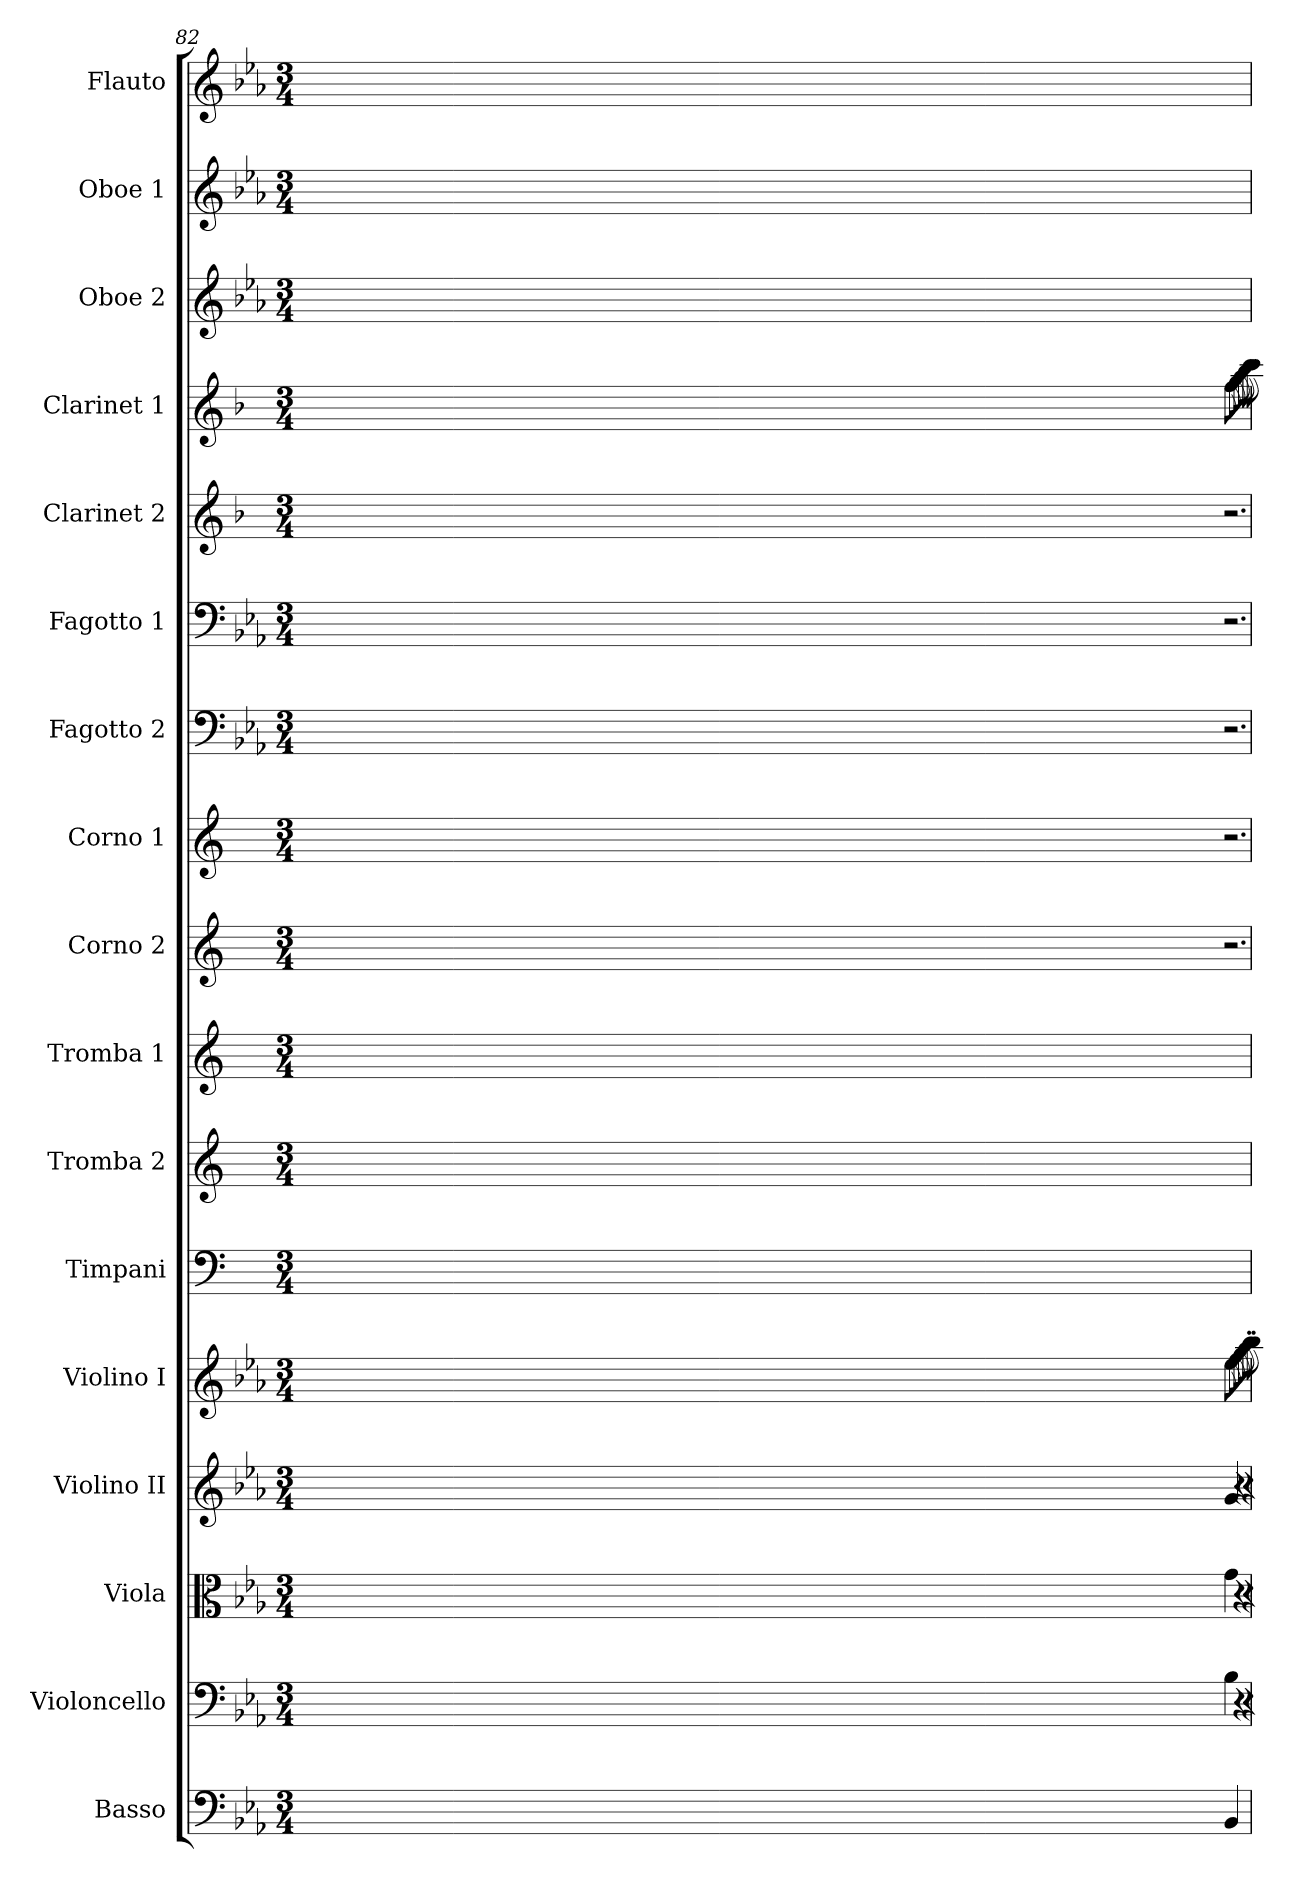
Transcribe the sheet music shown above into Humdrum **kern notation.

**kern	**kern	**kern	**kern	**kern	**kern	**kern	**kern	**kern	**kern	**kern	**kern	**kern	**kern	**kern	**kern	**kern
*part17	*part16	*part15	*part14	*part13	*part12	*part11	*part10	*part9	*part8	*part7	*part6	*part5	*part4	*part3	*part2	*part1
*staff17	*staff16	*staff15	*staff14	*staff13	*staff12	*staff11	*staff10	*staff9	*staff8	*staff7	*staff6	*staff5	*staff4	*staff3	*staff2	*staff1
*I"Basso	*I"Violoncello	*I"Viola	*I"Violino II	*I"Violino I	*I"Timpani	*I"Tromba 2	*I"Tromba 1	*I"Corno 2	*I"Corno 1	*I"Fagotto 2	*I"Fagotto 1	*I"Clarinet 2	*I"Clarinet 1	*I"Oboe 2	*I"Oboe 1	*I"Flauto
*	*I'Vc	*I'Vla	*I'Vln	*I'Vln	*	*	*	*	*	*	*	*I'Cl	*I'Cl	*I'Ob	*I'Ob	*I'Fl
*clefF4	*clefF4	*clefC3	*clefG2	*clefG2	*clefF4	*clefG2	*clefG2	*clefG2	*clefG2	*clefF4	*clefF4	*clefG2	*clefG2	*clefG2	*clefG2	*clefG2
*ITrd7c12	*	*	*	*	*	*ITrd-2c-3	*ITrd-2c-3	*ITrd5c9	*ITrd5c9	*	*	*ITrd1c2	*ITrd1c2	*	*	*
*k[b-e-a-]	*k[b-e-a-]	*k[b-e-a-]	*k[b-e-a-]	*k[b-e-a-]	*	*	*	*	*	*k[b-e-a-]	*k[b-e-a-]	*k[b-e-a-]	*k[b-e-a-]	*k[b-e-a-]	*k[b-e-a-]	*k[b-e-a-]
*M3/4	*M3/4	*M3/4	*M3/4	*M3/4	*M3/4	*M3/4	*M3/4	*M3/4	*M3/4	*M3/4	*M3/4	*M3/4	*M3/4	*M3/4	*M3/4	*M3/4
=82	=82	=82	=82	=82	=82	=82	=82	=82	=82	=82	=82	=82	=82	=82	=82	=82
1ryy	1ryy	1ryy	1ryy	1ryy	1ryy	1ryy	1ryy	1ryy	1ryy	1ryy	1ryy	1ryy	1ryy	1ryy	1ryy	1ryy
1ryy	1ryy	1ryy	1ryy	1ryy	1ryy	1ryy	1ryy	1ryy	1ryy	1ryy	1ryy	1ryy	1ryy	1ryy	1ryy	1ryy
1ryy	1ryy	1ryy	1ryy	1ryy	1ryy	1ryy	1ryy	1ryy	1ryy	1ryy	1ryy	1ryy	1ryy	1ryy	1ryy	1ryy
1ryy	1ryy	1ryy	1ryy	1ryy	1ryy	1ryy	1ryy	1ryy	1ryy	1ryy	1ryy	1ryy	1ryy	1ryy	1ryy	1ryy
1ryy	1ryy	1ryy	1ryy	1ryy	1ryy	1ryy	1ryy	1ryy	1ryy	1ryy	1ryy	1ryy	1ryy	1ryy	1ryy	1ryy
1ryy	1ryy	1ryy	1ryy	1ryy	1ryy	1ryy	1ryy	1ryy	1ryy	1ryy	1ryy	1ryy	1ryy	1ryy	1ryy	1ryy
1ryy	1ryy	1ryy	1ryy	1ryy	1ryy	1ryy	1ryy	1ryy	1ryy	1ryy	1ryy	1ryy	1ryy	1ryy	1ryy	1ryy
1ryy	1ryy	1ryy	1ryy	1ryy	1ryy	1ryy	1ryy	1ryy	1ryy	1ryy	1ryy	1ryy	1ryy	1ryy	1ryy	1ryy
1ryy	1ryy	1ryy	1ryy	1ryy	1ryy	1ryy	1ryy	1ryy	1ryy	1ryy	1ryy	1ryy	1ryy	1ryy	1ryy	1ryy
1ryy	1ryy	1ryy	1ryy	1ryy	1ryy	1ryy	1ryy	1ryy	1ryy	1ryy	1ryy	1ryy	1ryy	1ryy	1ryy	1ryy
1ryy	1ryy	1ryy	1ryy	1ryy	1ryy	1ryy	1ryy	1ryy	1ryy	1ryy	1ryy	1ryy	1ryy	1ryy	1ryy	1ryy
1ryy	1ryy	1ryy	1ryy	1ryy	1ryy	1ryy	1ryy	1ryy	1ryy	1ryy	1ryy	1ryy	1ryy	1ryy	1ryy	1ryy
1ryy	1ryy	1ryy	1ryy	1ryy	1ryy	1ryy	1ryy	1ryy	1ryy	1ryy	1ryy	1ryy	1ryy	1ryy	1ryy	1ryy
1ryy	1ryy	1ryy	1ryy	1ryy	1ryy	1ryy	1ryy	1ryy	1ryy	1ryy	1ryy	1ryy	1ryy	1ryy	1ryy	1ryy
1ryy	1ryy	1ryy	1ryy	1ryy	1ryy	1ryy	1ryy	1ryy	1ryy	1ryy	1ryy	1ryy	1ryy	1ryy	1ryy	1ryy
1ryy	1ryy	1ryy	1ryy	1ryy	1ryy	1ryy	1ryy	1ryy	1ryy	1ryy	1ryy	1ryy	1ryy	1ryy	1ryy	1ryy
1ryy	1ryy	1ryy	1ryy	1ryy	1ryy	1ryy	1ryy	1ryy	1ryy	1ryy	1ryy	1ryy	1ryy	1ryy	1ryy	1ryy
1ryy	1ryy	1ryy	1ryy	1ryy	1ryy	1ryy	1ryy	1ryy	1ryy	1ryy	1ryy	1ryy	1ryy	1ryy	1ryy	1ryy
1ryy	1ryy	1ryy	1ryy	1ryy	1ryy	1ryy	1ryy	1ryy	1ryy	1ryy	1ryy	1ryy	1ryy	1ryy	1ryy	1ryy
1ryy	1ryy	1ryy	1ryy	1ryy	1ryy	1ryy	1ryy	1ryy	1ryy	1ryy	1ryy	1ryy	1ryy	1ryy	1ryy	1ryy
1ryy	1ryy	1ryy	1ryy	1ryy	1ryy	1ryy	1ryy	1ryy	1ryy	1ryy	1ryy	1ryy	1ryy	1ryy	1ryy	1ryy
1ryy	1ryy	1ryy	1ryy	1ryy	1ryy	1ryy	1ryy	1ryy	1ryy	1ryy	1ryy	1ryy	1ryy	1ryy	1ryy	1ryy
1ryy	1ryy	1ryy	1ryy	1ryy	1ryy	1ryy	1ryy	1ryy	1ryy	1ryy	1ryy	1ryy	1ryy	1ryy	1ryy	1ryy
1ryy	1ryy	1ryy	1ryy	1ryy	1ryy	1ryy	1ryy	1ryy	1ryy	1ryy	1ryy	1ryy	1ryy	1ryy	1ryy	1ryy
1ryy	1ryy	1ryy	1ryy	1ryy	1ryy	1ryy	1ryy	1ryy	1ryy	1ryy	1ryy	1ryy	1ryy	1ryy	1ryy	1ryy
1ryy	1ryy	1ryy	1ryy	1ryy	1ryy	1ryy	1ryy	1ryy	1ryy	1ryy	1ryy	1ryy	1ryy	1ryy	1ryy	1ryy
1ryy	1ryy	1ryy	1ryy	1ryy	1ryy	1ryy	1ryy	1ryy	1ryy	1ryy	1ryy	1ryy	1ryy	1ryy	1ryy	1ryy
1ryy	1ryy	1ryy	1ryy	1ryy	1ryy	1ryy	1ryy	1ryy	1ryy	1ryy	1ryy	1ryy	1ryy	1ryy	1ryy	1ryy
1ryy	1ryy	1ryy	1ryy	1ryy	1ryy	1ryy	1ryy	1ryy	1ryy	1ryy	1ryy	1ryy	1ryy	1ryy	1ryy	1ryy
1ryy	1ryy	1ryy	1ryy	1ryy	1ryy	1ryy	1ryy	1ryy	1ryy	1ryy	1ryy	1ryy	1ryy	1ryy	1ryy	1ryy
1ryy	1ryy	1ryy	1ryy	1ryy	1ryy	1ryy	1ryy	1ryy	1ryy	1ryy	1ryy	1ryy	1ryy	1ryy	1ryy	1ryy
1ryy	1ryy	1ryy	1ryy	1ryy	1ryy	1ryy	1ryy	1ryy	1ryy	1ryy	1ryy	1ryy	1ryy	1ryy	1ryy	1ryy
1ryy	1ryy	1ryy	1ryy	1ryy	1ryy	1ryy	1ryy	1ryy	1ryy	1ryy	1ryy	1ryy	1ryy	1ryy	1ryy	1ryy
1ryy	1ryy	1ryy	1ryy	1ryy	1ryy	1ryy	1ryy	1ryy	1ryy	1ryy	1ryy	1ryy	1ryy	1ryy	1ryy	1ryy
1ryy	1ryy	1ryy	1ryy	1ryy	1ryy	1ryy	1ryy	1ryy	1ryy	1ryy	1ryy	1ryy	1ryy	1ryy	1ryy	1ryy
1ryy	1ryy	1ryy	1ryy	1ryy	1ryy	1ryy	1ryy	1ryy	1ryy	1ryy	1ryy	1ryy	1ryy	1ryy	1ryy	1ryy
1ryy	1ryy	1ryy	1ryy	1ryy	1ryy	1ryy	1ryy	1ryy	1ryy	1ryy	1ryy	1ryy	1ryy	1ryy	1ryy	1ryy
1ryy	1ryy	1ryy	1ryy	1ryy	1ryy	1ryy	1ryy	1ryy	1ryy	1ryy	1ryy	1ryy	1ryy	1ryy	1ryy	1ryy
1ryy	1ryy	1ryy	1ryy	1ryy	1ryy	1ryy	1ryy	1ryy	1ryy	1ryy	1ryy	1ryy	1ryy	1ryy	1ryy	1ryy
1ryy	1ryy	1ryy	1ryy	1ryy	1ryy	1ryy	1ryy	1ryy	1ryy	1ryy	1ryy	1ryy	1ryy	1ryy	1ryy	1ryy
1ryy	1ryy	1ryy	1ryy	1ryy	1ryy	1ryy	1ryy	1ryy	1ryy	1ryy	1ryy	1ryy	1ryy	1ryy	1ryy	1ryy
1ryy	1ryy	1ryy	1ryy	1ryy	1ryy	1ryy	1ryy	1ryy	1ryy	1ryy	1ryy	1ryy	1ryy	1ryy	1ryy	1ryy
1ryy	1ryy	1ryy	1ryy	1ryy	1ryy	1ryy	1ryy	1ryy	1ryy	1ryy	1ryy	1ryy	1ryy	1ryy	1ryy	1ryy
1ryy	1ryy	1ryy	1ryy	1ryy	1ryy	1ryy	1ryy	1ryy	1ryy	1ryy	1ryy	1ryy	1ryy	1ryy	1ryy	1ryy
1ryy	1ryy	1ryy	1ryy	1ryy	1ryy	1ryy	1ryy	1ryy	1ryy	1ryy	1ryy	1ryy	1ryy	1ryy	1ryy	1ryy
1ryy	1ryy	1ryy	1ryy	1ryy	1ryy	1ryy	1ryy	1ryy	1ryy	1ryy	1ryy	1ryy	1ryy	1ryy	1ryy	1ryy
1ryy	1ryy	1ryy	1ryy	1ryy	1ryy	1ryy	1ryy	1ryy	1ryy	1ryy	1ryy	1ryy	1ryy	1ryy	1ryy	1ryy
1ryy	1ryy	1ryy	1ryy	1ryy	1ryy	1ryy	1ryy	1ryy	1ryy	1ryy	1ryy	1ryy	1ryy	1ryy	1ryy	1ryy
1ryy	1ryy	1ryy	1ryy	1ryy	1ryy	1ryy	1ryy	1ryy	1ryy	1ryy	1ryy	1ryy	1ryy	1ryy	1ryy	1ryy
1ryy	1ryy	1ryy	1ryy	1ryy	1ryy	1ryy	1ryy	1ryy	1ryy	1ryy	1ryy	1ryy	1ryy	1ryy	1ryy	1ryy
1ryy	1ryy	1ryy	1ryy	1ryy	1ryy	1ryy	1ryy	1ryy	1ryy	1ryy	1ryy	1ryy	1ryy	1ryy	1ryy	1ryy
1ryy	1ryy	1ryy	1ryy	1ryy	1ryy	1ryy	1ryy	1ryy	1ryy	1ryy	1ryy	1ryy	1ryy	1ryy	1ryy	1ryy
1ryy	1ryy	1ryy	1ryy	1ryy	1ryy	1ryy	1ryy	1ryy	1ryy	1ryy	1ryy	1ryy	1ryy	1ryy	1ryy	1ryy
1ryy	1ryy	1ryy	1ryy	1ryy	1ryy	1ryy	1ryy	1ryy	1ryy	1ryy	1ryy	1ryy	1ryy	1ryy	1ryy	1ryy
1ryy	1ryy	1ryy	1ryy	1ryy	1ryy	1ryy	1ryy	1ryy	1ryy	1ryy	1ryy	1ryy	1ryy	1ryy	1ryy	1ryy
1ryy	1ryy	1ryy	1ryy	1ryy	1ryy	1ryy	1ryy	1ryy	1ryy	1ryy	1ryy	1ryy	1ryy	1ryy	1ryy	1ryy
1ryy	1ryy	1ryy	1ryy	1ryy	1ryy	1ryy	1ryy	1ryy	1ryy	1ryy	1ryy	1ryy	1ryy	1ryy	1ryy	1ryy
1ryy	1ryy	1ryy	1ryy	1ryy	1ryy	1ryy	1ryy	1ryy	1ryy	1ryy	1ryy	1ryy	1ryy	1ryy	1ryy	1ryy
4ryy	4ryy	4ryy	4ryy	4ryy	4ryy	4ryy	4ryy	4ryy	4ryy	4ryy	4ryy	4ryy	4ryy	4ryy	4ryy	4ryy
8.ryy	8.ryy	8.ryy	8.ryy	8.ryy	8.ryy	8.ryy	8.ryy	8.ryy	8.ryy	8.ryy	8.ryy	8.ryy	8.ryy	8.ryy	8.ryy	8.ryy
4BBB-	4B-	4g	4g	8ee-	2.ryy	2.ryy	2.ryy	2.r	2.r	2.r	2.r	2.r	8ee-	2.ryy	2.ryy	2.ryy
.	.	.	.	8ff	.	.	.	.	.	.	.	.	8ff	.	.	.
4ryy	4r	4r	4r	8gg	.	.	.	.	.	.	.	.	8gg	.	.	.
.	.	.	.	8aa-	.	.	.	.	.	.	.	.	8aa-	.	.	.
4ryy	4r	4r	4r	8bb-'	.	.	.	.	.	.	.	.	8bb-	.	.	.
.	.	.	.	8bb-'	.	.	.	.	.	.	.	.	8bb-	.	.	.
=	=	=	=	=	=	=	=	=	=	=	=	=	=	=	=	=
*-	*-	*-	*-	*-	*-	*-	*-	*-	*-	*-	*-	*-	*-	*-	*-	*-
